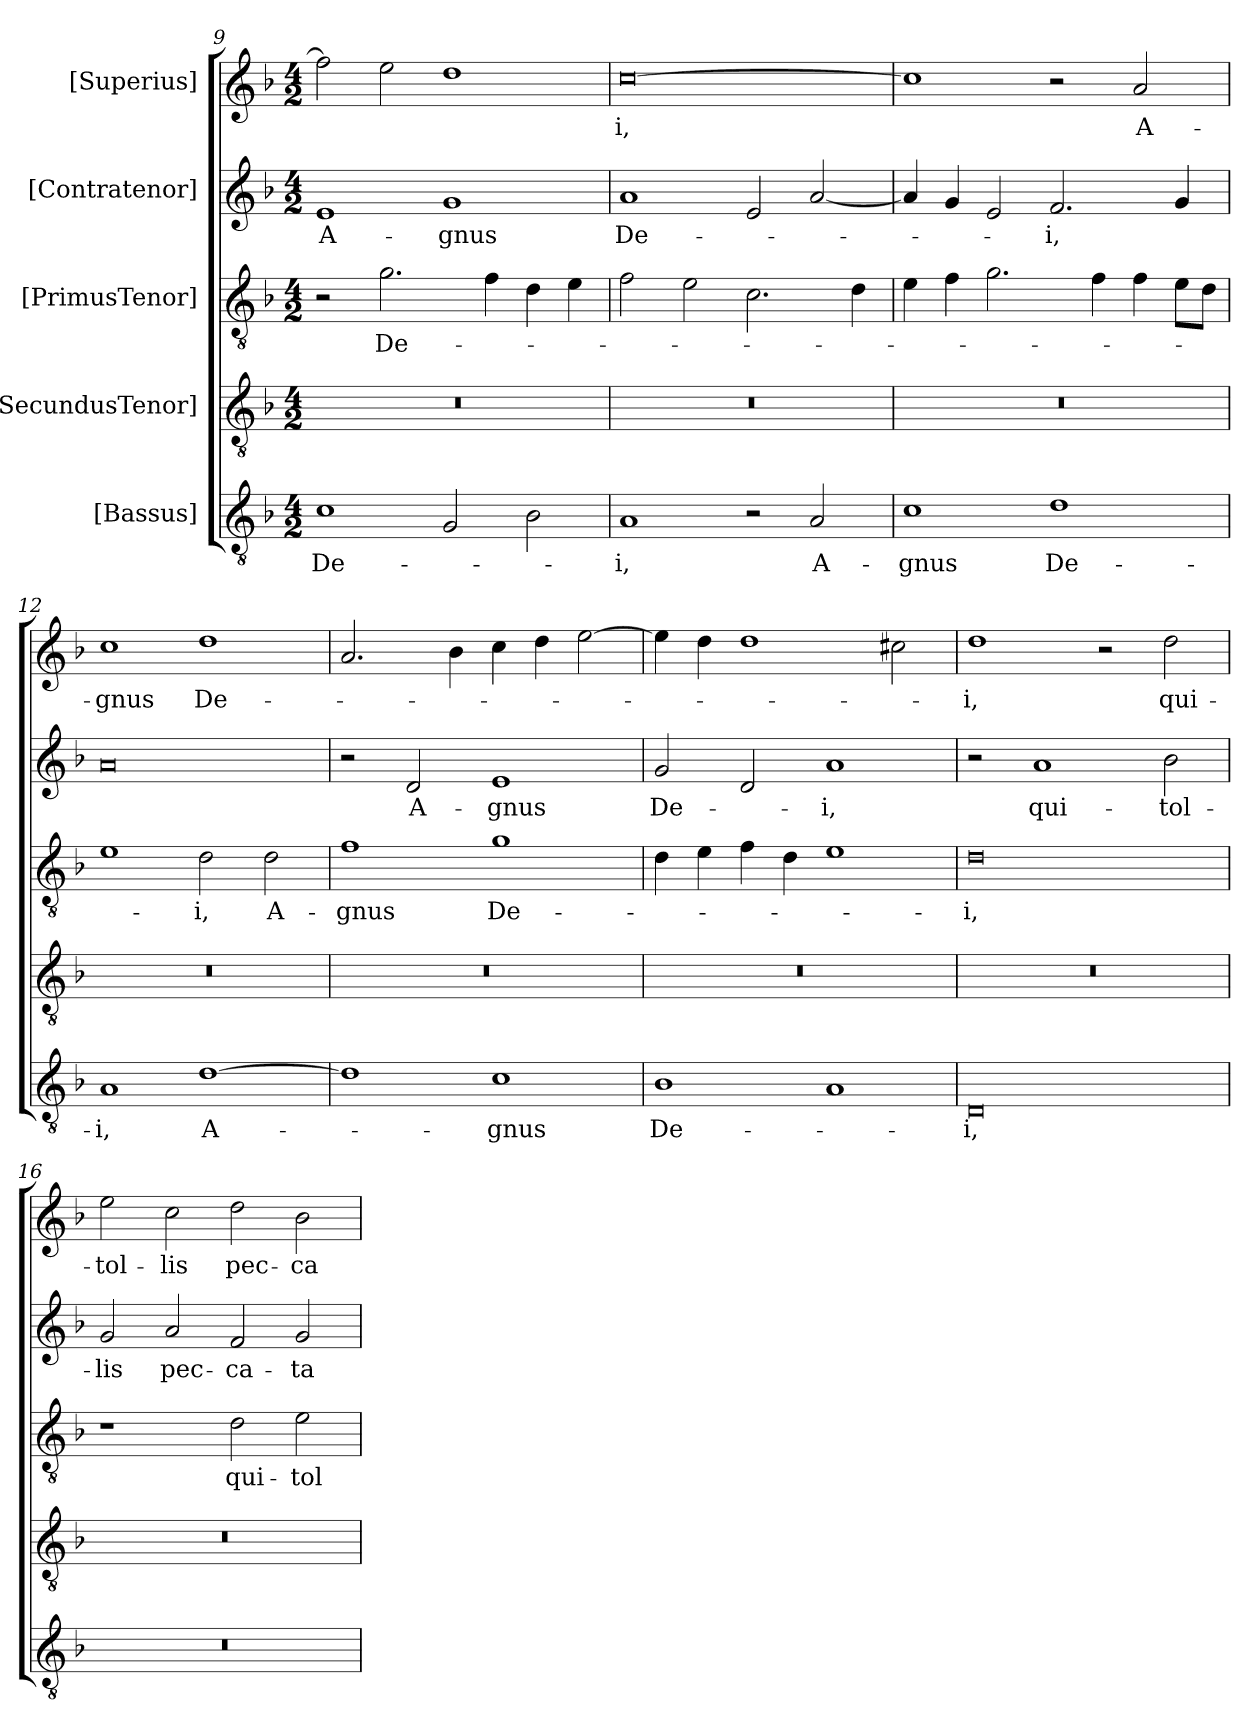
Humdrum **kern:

**kern	**text	**kern	**kern	**text	**kern	**text	**kern	**text
*part5	*part5	*part4	*part3	*part3	*part2	*part2	*part1	*part1
*staff5	*staff5	*staff4	*staff3	*staff3	*staff2	*staff2	*staff1	*staff1
*I"[Bassus]	*	*I"[SecundusTenor]	*I"[PrimusTenor]	*	*I"[Contratenor]	*	*I"[Superius]	*
*clefGv2	*	*clefGv2	*clefGv2	*	*clefG2	*	*clefG2	*
*k[b-]	*	*k[b-]	*k[b-]	*	*k[b-]	*	*k[b-]	*
*M4/2	*	*M4/2	*M4/2	*	*M4/2	*	*M4/2	*
=9	=9	=9	=9	=9	=9	=9	=9	=9
1c\	De-	0r	2r	.	1e/	A-	2ff\]	.
.	.	.	2.g\	De-	.	.	2ee\	.
2G/	.	.	.	.	1g/	-gnus	1dd\	.
.	.	.	4f\	.	.	.	.	.
2B-\	.	.	4d\	.	.	.	.	.
.	.	.	4e\	.	.	.	.	.
=10	=10	=10	=10	=10	=10	=10	=10	=10
1A/	-i,	0r	2f\	.	1a/	De-	[0cc\	-i,
.	.	.	2e\	.	.	.	.	.
2r	.	.	2.c\	.	2e/	.	.	.
2A/	A-	.	.	.	[2a/	.	.	.
.	.	.	4d\	.	.	.	.	.
=11	=11	=11	=11	=11	=11	=11	=11	=11
1c\	-gnus	0r	4e\	.	4a/]	.	1cc\]	.
.	.	.	4f\	.	4g/	.	.	.
.	.	.	2.g\	.	2e/	.	.	.
1d\	De-	.	.	.	2.f/	-i,	2r	.
.	.	.	4f\	.	.	.	.	.
.	.	.	4f\	.	.	.	2a/	A-
.	.	.	8e\L	.	4g/	.	.	.
.	.	.	8d\J	.	.	.	.	.
=12	=12	=12	=12	=12	=12	=12	=12	=12
1A/	-i,	0r	1e\	.	0a/	.	1cc\	-gnus
[1d\	A-	.	2d\	-i,	.	.	1dd\	De-
.	.	.	2d\	A-	.	.	.	.
=13	=13	=13	=13	=13	=13	=13	=13	=13
1d\]	.	0r	1f\	-gnus	2r	.	2.a/	.
.	.	.	.	.	2d/	A-	.	.
.	.	.	.	.	.	.	4b-\	.
1c\	-gnus	.	1g\	De-	1e/	-gnus	4cc\	.
.	.	.	.	.	.	.	4dd\	.
.	.	.	.	.	.	.	[2ee\	.
=14	=14	=14	=14	=14	=14	=14	=14	=14
1B-\	De-	0r	4d\	.	2g/	De-	4ee\]	.
.	.	.	4e\	.	.	.	4dd\	.
.	.	.	4f\	.	2d/	.	1dd\	.
.	.	.	4d\	.	.	.	.	.
1A/	.	.	1e\	.	1a/	-i,	.	.
.	.	.	.	.	.	.	2cc#X\	.
=15	=15	=15	=15	=15	=15	=15	=15	=15
0D/	-i,	0r	0d\	-i,	2r	.	1dd\	-i,
.	.	.	.	.	1a/	qui-	.	.
.	.	.	.	.	.	.	2r	.
.	.	.	.	.	2b-\	tol-	2dd\	qui-
=16	=16	=16	=16	=16	=16	=16	=16	=16
0r	.	0r	1r	.	2g/	-lis	2ee\	tol-
.	.	.	.	.	2a/	pec-	2cc\	-lis
.	.	.	2d\	qui-	2f/	-ca-	2dd\	pec-
.	.	.	2e\	tol-	2g/	-ta	2b-\	-ca-
=	=	=	=	=	=	=	=	=
*-	*-	*-	*-	*-	*-	*-	*-	*-
